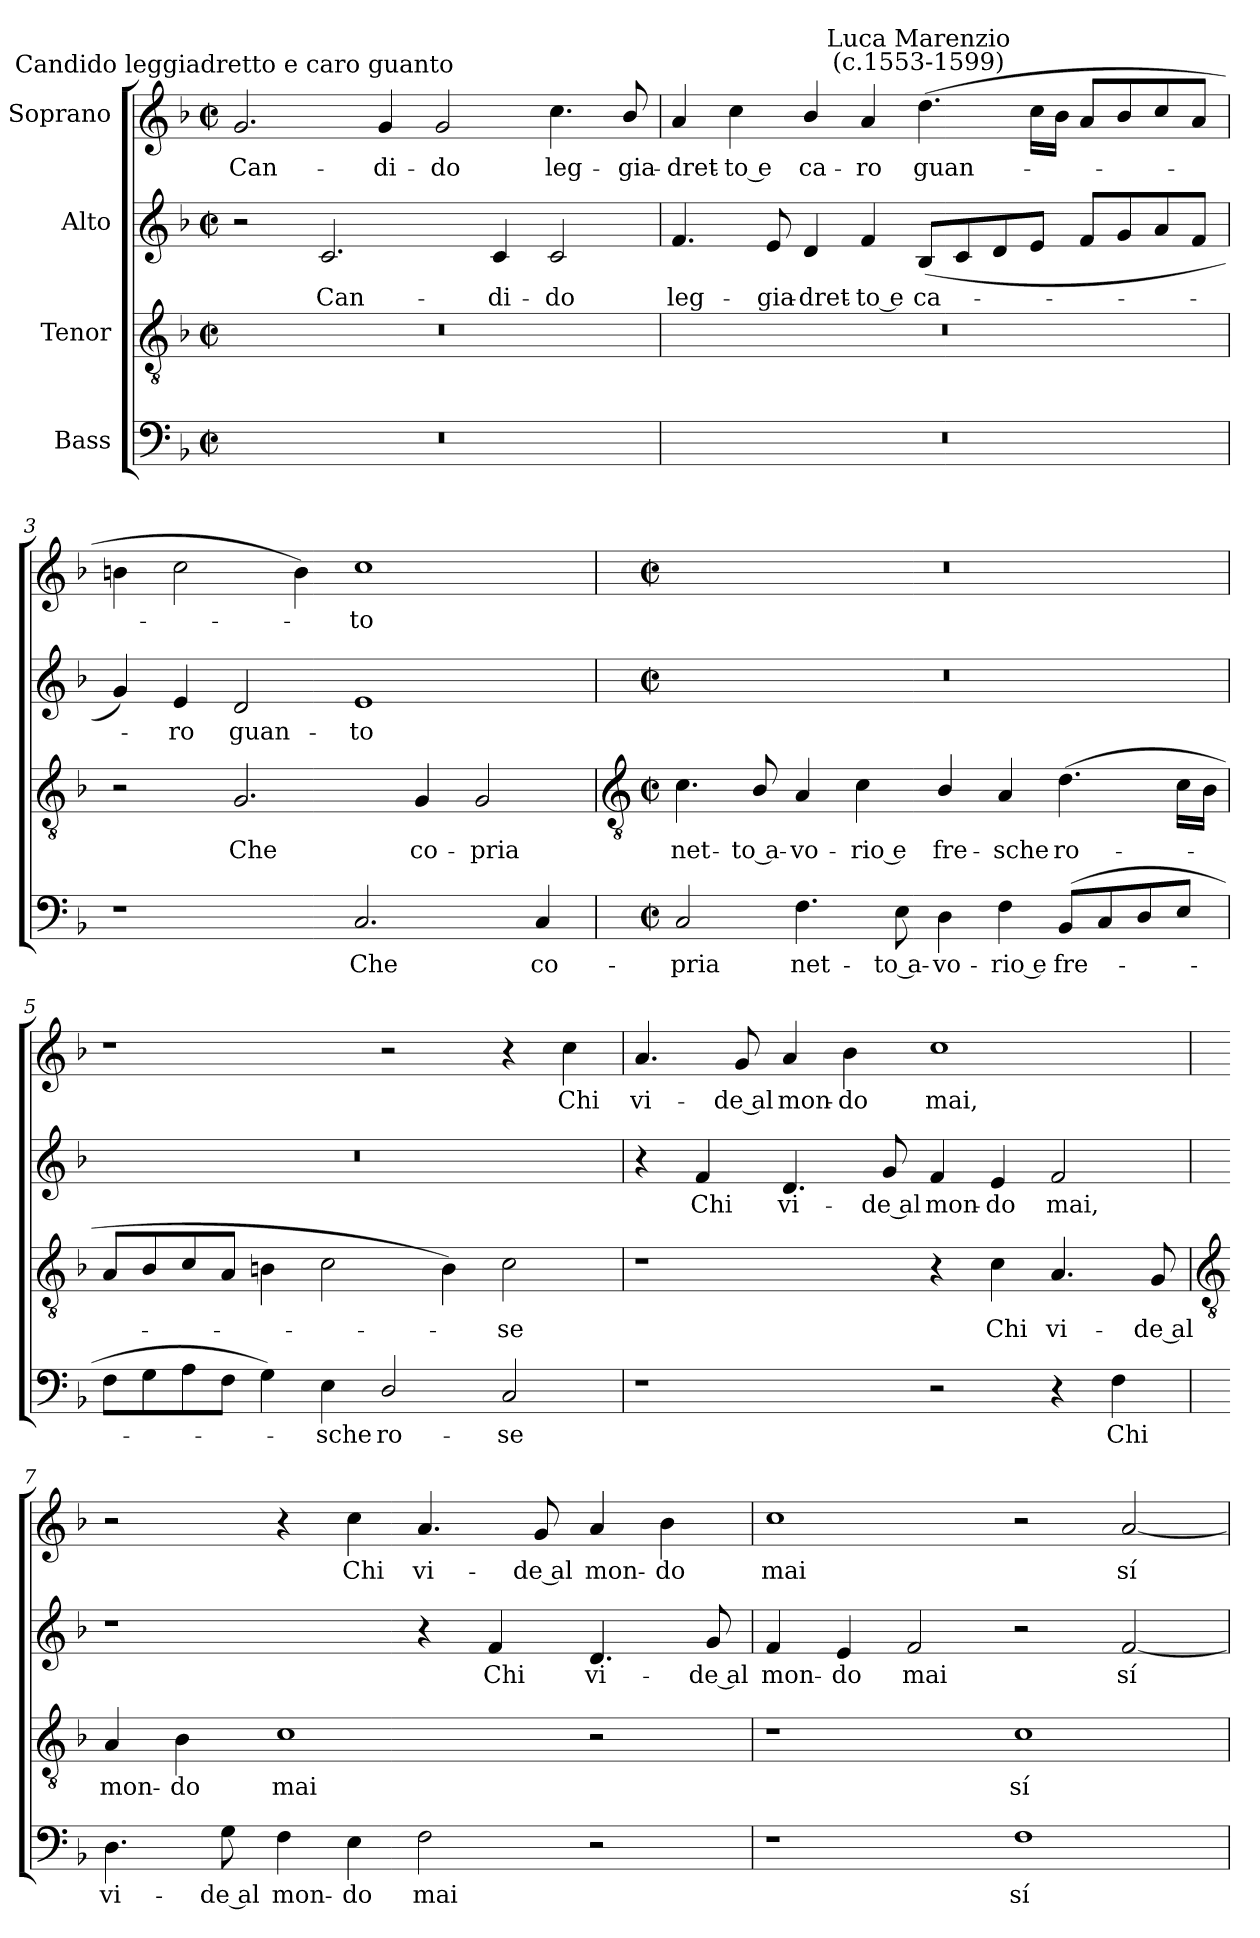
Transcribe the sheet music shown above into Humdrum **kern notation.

**kern	**text	**kern	**text	**kern	**text	**kern	**text
*part4	*part4	*part3	*part3	*part2	*part2	*part1	*part1
*staff4	*staff4	*staff3	*staff3	*staff2	*staff2	*staff1	*staff1
*I"Bass	*	*I"Tenor	*	*I"Alto	*	*I"Soprano	*
*clefF4	*	*clefGv2	*	*clefG2	*	*clefG2	*
*k[b-]	*	*k[b-]	*	*k[b-]	*	*k[b-]	*
*F:	*	*F:	*	*F:	*	*F:	*
*M4/2	*	*M4/2	*	*M4/2	*	*M4/2	*
*met(c|)	*	*met(c|)	*	*met(c|)	*	*met(c|)	*
=1	=1	=1	=1	=1	=1	=1	=1
!	!	!	!	!	!	!LO:TX:a:cj:t=Candido leggiadretto e caro guanto	!
!	!	!	!	!	!	!	!LO:LY:b
0r	.	0r	.	2r	.	2.g	Can-
!	!	!	!	!	!LO:LY:b	!	!
.	.	.	.	2.c	Can-	.	.
!	!	!	!	!	!	!	!LO:LY:b
.	.	.	.	.	.	4g	-di-
!	!	!	!	!	!	!	!LO:LY:b
.	.	.	.	.	.	2g	-do
!	!	!	!	!	!LO:LY:b	!	!
.	.	.	.	4c	-di-	.	.
!	!	!	!	!	!LO:LY:b	!	!LO:LY:b
.	.	.	.	2c	-do	4.cc	leg-
!	!	!	!	!	!	!	!LO:LY:b
.	.	.	.	.	.	8b-/	-gia-
=2	=2	=2	=2	=2	=2	=2	=2
!	!	!	!	!	!LO:LY:b	!	!LO:LY:b
0r	.	0r	.	4.f	leg-	4a	-dret-
!	!	!	!	!	!	!	!LO:LY:b
.	.	.	.	.	.	4cc	-to e
!	!	!	!	!	!LO:LY:b	!	!
.	.	.	.	8e	-gia-	.	.
!	!	!	!	!	!LO:LY:b	!	!LO:LY:b
.	.	.	.	4d	-dret-	4b-/	ca-
!	!	!	!	!	!LO:LY:b	!	!LO:LY:b
.	.	.	.	4f	-to e	4a	-ro
!	!	!	!	!	!	!LO:TX:a:cj:t=Luca Marenzio\n(c.1553-1599)	!
!	!	!	!	!	!LO:LY:b	!	!LO:LY:b
.	.	.	.	(<8B-L	ca-	(>4.dd	guan-
.	.	.	.	8c	.	.	.
.	.	.	.	8d	.	.	.
.	.	.	.	8eJ	.	16ccLL	.
.	.	.	.	.	.	16b-JJ	.
.	.	.	.	8fL	.	8a/L	.
.	.	.	.	8g	.	8b-/	.
.	.	.	.	8a	.	8cc/	.
.	.	.	.	8fJ	.	8a/J	.
=3	=3	=3	=3	=3	=3	=3	=3
1r	.	2r	.	4g)	.	4bn	.
!	!	!	!	!	!LO:LY:b	!	!
.	.	.	.	4e	-ro	2cc	.
!	!	!	!LO:LY:b	!	!LO:LY:b	!	!
.	.	2.G	Che	2d	guan-	.	.
.	.	.	.	.	.	4b)	.
!	!LO:LY:b	!	!	!	!LO:LY:b	!	!LO:LY:b
2.C	Che	.	.	1e	-to	1cc	to
!	!	!	!LO:LY:b	!	!	!	!
.	.	4G	co-	.	.	.	.
!	!	!	!LO:LY:b	!	!	!	!
.	.	2G	-pria	.	.	.	.
!	!LO:LY:b	!	!	!	!	!	!
4C	co-	.	.	.	.	.	.
!!LO:LB:g=z
=4	=4	=4	=4	=4	=4	=4	=4
*	*	*clefGv2	*	*	*	*	*
*M4/2	*	*M4/2	*	*M4/2	*	*M4/2	*
*met(c|)	*	*met(c|)	*	*met(c|)	*	*met(c|)	*
!	!LO:LY:b	!	!LO:LY:b	!	!	!	!
2C	-pria	4.c	net-	0r	.	0r	.
!	!	!	!LO:LY:b	!	!	!	!
.	.	8B-/	-to a-	.	.	.	.
!	!LO:LY:b	!	!LO:LY:b	!	!	!	!
4.F	net-	4A	-vo-	.	.	.	.
!	!	!	!LO:LY:b	!	!	!	!
.	.	4c	-rio e	.	.	.	.
!	!LO:LY:b	!	!	!	!	!	!
8E	-to a-	.	.	.	.	.	.
!	!LO:LY:b	!	!LO:LY:b	!	!	!	!
4D	-vo-	4B-/	fre-	.	.	.	.
!	!LO:LY:b	!	!LO:LY:b	!	!	!	!
4F	-rio e	4A	-sche	.	.	.	.
!	!LO:LY:b	!	!LO:LY:b	!	!	!	!
(<8BB-L	fre-	(>4.d	ro-	.	.	.	.
8C	.	.	.	.	.	.	.
8D	.	.	.	.	.	.	.
8EJ	.	16cLL	.	.	.	.	.
.	.	16B-JJ	.	.	.	.	.
=5	=5	=5	=5	=5	=5	=5	=5
8FL	.	8A/L	.	0r	.	1r	.
8G	.	8B-/	.	.	.	.	.
8A	.	8c/	.	.	.	.	.
8FJ	.	8A/J	.	.	.	.	.
4G)	.	4Bn	.	.	.	.	.
!	!LO:LY:b	!	!	!	!	!	!
4E	sche	2c	.	.	.	.	.
!	!LO:LY:b	!	!	!	!	!	!
2D/	ro-	.	.	.	.	2r	.
.	.	4B)	.	.	.	.	.
!	!LO:LY:b	!	!LO:LY:b	!	!	!	!
2C	-se	2c	se	.	.	4r	.
!	!	!	!	!	!	!	!LO:LY:b
.	.	.	.	.	.	4cc	Chi
=6	=6	=6	=6	=6	=6	=6	=6
!	!	!	!	!	!	!	!LO:LY:b
1r	.	1r	.	4r	.	4.a	vi-
!	!	!	!	!	!LO:LY:b	!	!
.	.	.	.	4f	Chi	.	.
!	!	!	!	!	!	!	!LO:LY:b
.	.	.	.	.	.	8g	-de al
!	!	!	!	!	!LO:LY:b	!	!LO:LY:b
.	.	.	.	4.d	vi-	4a	mon-
!	!	!	!	!	!	!	!LO:LY:b
.	.	.	.	.	.	4b-	-do
!	!	!	!	!	!LO:LY:b	!	!
.	.	.	.	8g	-de al	.	.
!	!	!	!	!	!LO:LY:b	!	!LO:LY:b
2r	.	4r	.	4f	mon-	1cc	mai,
!	!	!	!LO:LY:b	!	!LO:LY:b	!	!
.	.	4c	Chi	4e	-do	.	.
!	!	!	!LO:LY:b	!	!LO:LY:b	!	!
4r	.	4.A	vi-	2f	mai,	.	.
!	!LO:LY:b	!	!	!	!	!	!
4F	Chi	.	.	.	.	.	.
!	!	!	!LO:LY:b	!	!	!	!
.	.	8G	-de al	.	.	.	.
!!LO:LB:g=z
=7	=7	=7	=7	=7	=7	=7	=7
*	*	*clefGv2	*	*	*	*	*
!	!LO:LY:b	!	!LO:LY:b	!	!	!	!
4.D	vi-	4A	mon-	1r	.	2r	.
!	!	!	!LO:LY:b	!	!	!	!
.	.	4B-	-do	.	.	.	.
!	!LO:LY:b	!	!	!	!	!	!
8G	-de al	.	.	.	.	.	.
!	!LO:LY:b	!	!LO:LY:b	!	!	!	!
4F	mon-	1c	mai	.	.	4r	.
!	!LO:LY:b	!	!	!	!	!	!LO:LY:b
4E	-do	.	.	.	.	4cc	Chi
!	!LO:LY:b	!	!	!	!	!	!LO:LY:b
2F	mai	.	.	4r	.	4.a	vi-
!	!	!	!	!	!LO:LY:b	!	!
.	.	.	.	4f	Chi	.	.
!	!	!	!	!	!	!	!LO:LY:b
.	.	.	.	.	.	8g	-de al
!	!	!	!	!	!LO:LY:b	!	!LO:LY:b
2r	.	2r	.	4.d	vi-	4a	mon-
!	!	!	!	!	!	!	!LO:LY:b
.	.	.	.	.	.	4b-	-do
!	!	!	!	!	!LO:LY:b	!	!
.	.	.	.	8g	-de al	.	.
=8	=8	=8	=8	=8	=8	=8	=8
!	!	!	!	!	!LO:LY:b	!	!LO:LY:b
1r	.	1r	.	4f	mon-	1cc	mai
!	!	!	!	!	!LO:LY:b	!	!
.	.	.	.	4e	-do	.	.
!	!	!	!	!	!LO:LY:b	!	!
.	.	.	.	2f	mai	.	.
!	!LO:LY:b	!	!LO:LY:b	!	!	!	!
1F	sí	1c	sí	2r	.	2r	.
!	!	!	!	!	!LO:LY:b	!	!LO:LY:b
.	.	.	.	[2f	sí	[2a	sí
=	=	=	=	=	=	=	=
*-	*-	*-	*-	*-	*-	*-	*-
